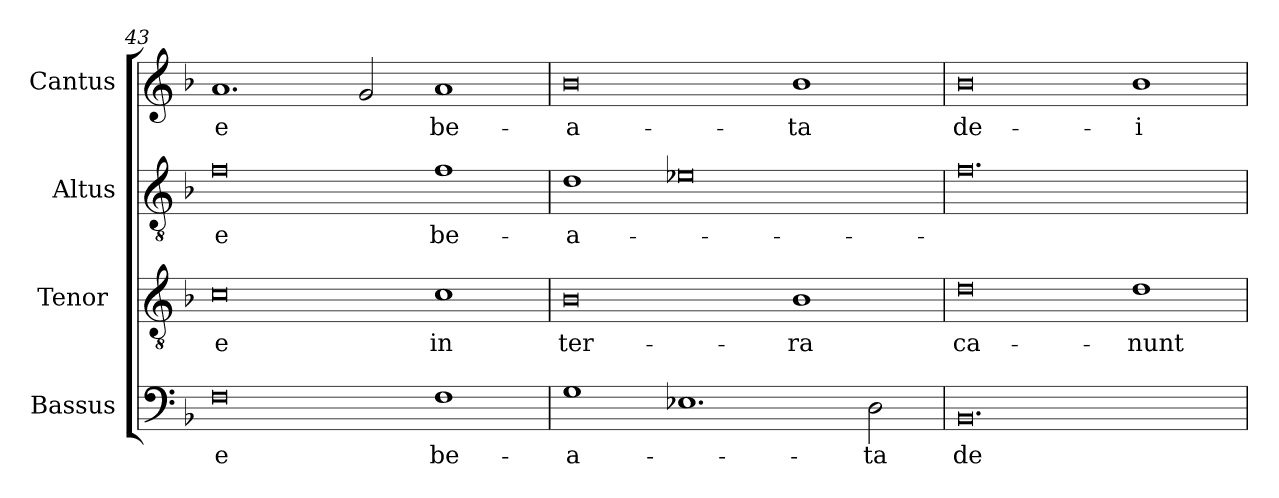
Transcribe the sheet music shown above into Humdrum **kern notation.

**kern	**text	**kern	**text	**kern	**text	**kern	**text
*part4	*part4	*part3	*part3	*part2	*part2	*part1	*part1
*staff4	*staff4	*staff3	*staff3	*staff2	*staff2	*staff1	*staff1
*I"Bassus	*	*I"Tenor 	*	*I"Altus	*	*I"Cantus	*
*clefF4	*	*clefGv2	*	*clefGv2	*	*clefG2	*
*k[b-]	*	*k[b-]	*	*k[b-]	*	*k[b-]	*
*F:	*	*F:	*	*F:	*	*F:	*
=43	=43	=43	=43	=43	=43	=43	=43
0F\	-e	0c\	-e	0f\	-e	1.a/	-e
.	.	.	.	.	.	2g/	.
1F\	be-	1c\	in	1f\	be-	1a/	be-
=44	=44	=44	=44	=44	=44	=44	=44
1G\	-a-	0B-\	ter-	1d\	-a-	0b-\	-a-
1.E-X\	.	.	.	0e-X\	.	.	.
.	.	1B-\	-ra	.	.	1b-\	-ta
2D\	-ta	.	.	.	.	.	.
=45	=45	=45	=45	=45	=45	=45	=45
0.BB-/	de-	0d\	ca-	0.f\	.	0b-\	de-
.	.	1d\	-nunt	.	.	1b-\	-i
=	=	=	=	=	=	=	=
*-	*-	*-	*-	*-	*-	*-	*-
